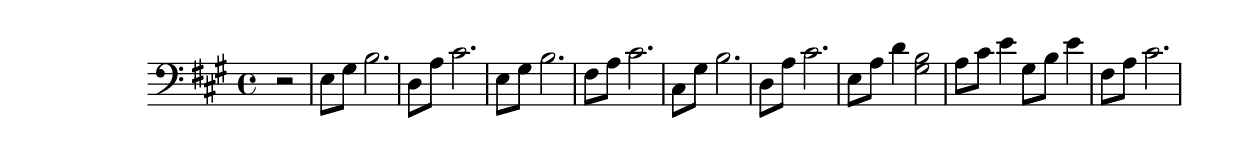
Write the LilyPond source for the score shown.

%%%%%%%%%%%%%%%%% PIANO LEFT HAND %%%%%%%%%%%%%%%%%
\new Staff = "left"
{
	\clef bass
	\key a \major
	\override Staff.TimeSignature #'style = #'()
	\time 4/4
	\set Staff.pedalSustainStyle = #'mixed

    \partial 8*4 r2
    e8 gis b2.
    d8 a cis'2.
    e8 gis b2.
    fis8 a cis'2.
    cis8 gis b2.
    d8 a cis'2.
    e8 a d'4 <gis b>2
    a8 cis' e'4 gis8 b e'4
    fis8 a cis'2.
}
